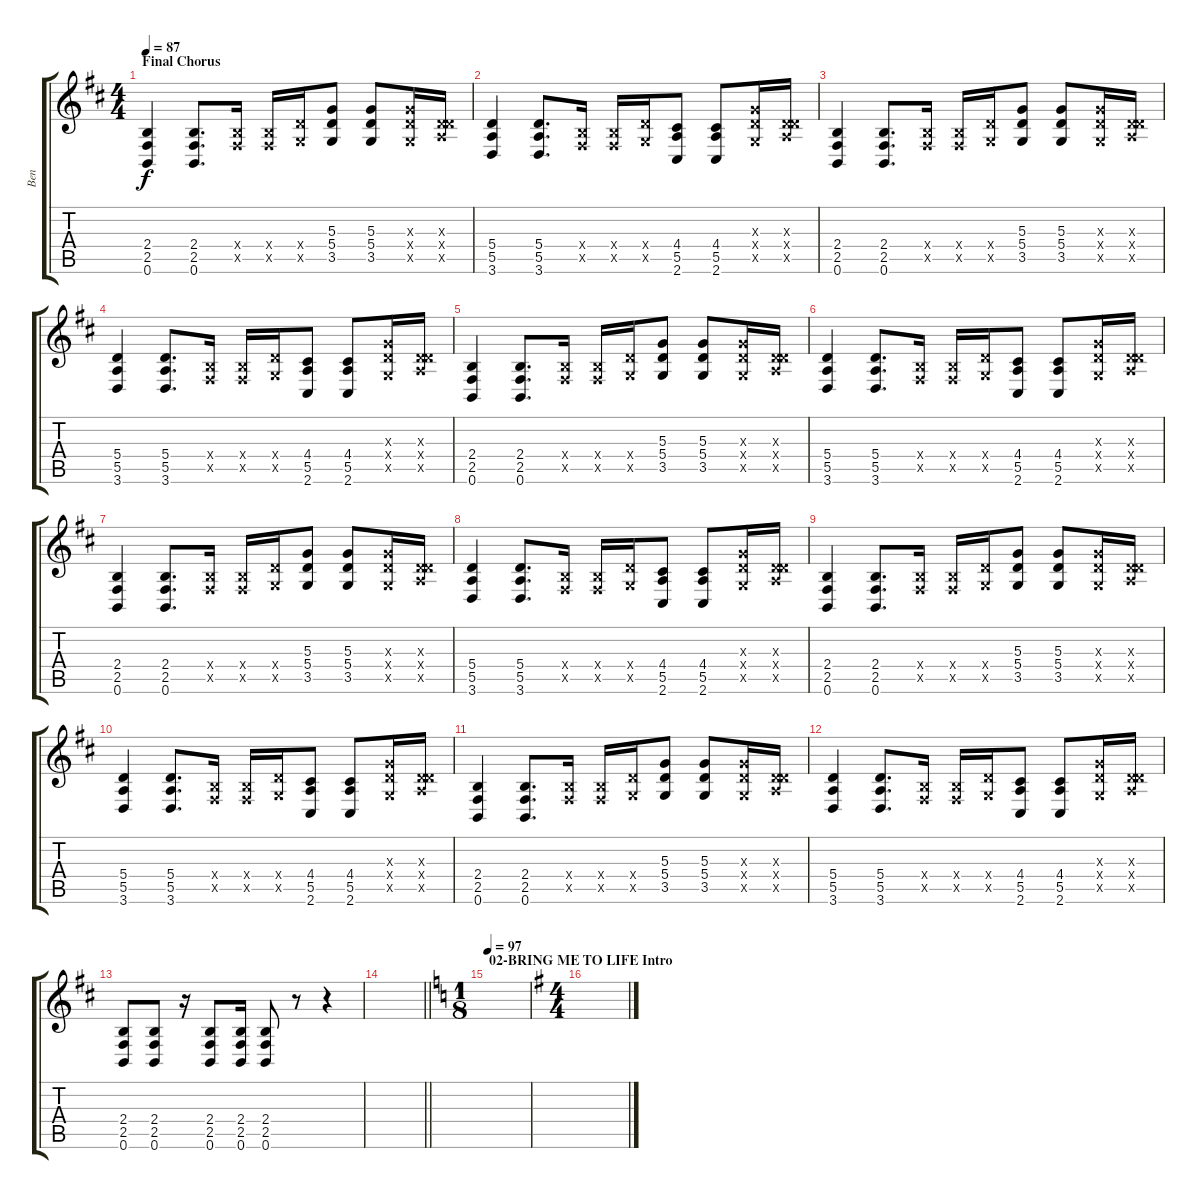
\track ("Ben" "Ben") {instrument overdrivenguitar}
\staff {score tabs}
\tuning (C4 G3 D3 A2 E2 B1) {hide}
\ts (4 4)
\section ("" "Final Chorus")
\tempo 87
\clef g2
\ks d
(2.4 2.5 0.6).4{dy f volume 13 instrument overdrivenguitar} (2.4 2.5 0.6).8{d} (2.4{x} 2.5{x}).16 (2.4{x} 2.5{x}).16 (5.4{x} 3.5{x}).16 (5.3 5.4 3.5).8 (5.3 5.4 3.5).8 (5.3{x} 5.4{x} 3.5{x}).16 (0.3{x} 5.4{x} 5.5{x}).16 |
(5.4 5.5 3.6).4 (5.4 5.5 3.6).8{d} (2.4{x} 2.5{x}).16 (2.4{x} 2.5{x}).16 (5.4{x} 3.5{x}).16 (4.4 5.5 2.6).8 (4.4 5.5 2.6).8 (5.3{x} 5.4{x} 3.5{x}).16 (0.3{x} 5.4{x} 5.5{x}).16 |
(2.4 2.5 0.6).4{volume 13 instrument overdrivenguitar} (2.4 2.5 0.6).8{d} (2.4{x} 2.5{x}).16 (2.4{x} 2.5{x}).16 (5.4{x} 3.5{x}).16 (5.3 5.4 3.5).8 (5.3 5.4 3.5).8 (5.3{x} 5.4{x} 3.5{x}).16 (0.3{x} 5.4{x} 5.5{x}).16 |
(5.4 5.5 3.6).4 (5.4 5.5 3.6).8{d} (2.4{x} 2.5{x}).16 (2.4{x} 2.5{x}).16 (5.4{x} 3.5{x}).16 (4.4 5.5 2.6).8 (4.4 5.5 2.6).8 (5.3{x} 5.4{x} 3.5{x}).16 (0.3{x} 5.4{x} 5.5{x}).16 |
(2.4 2.5 0.6).4{volume 13 instrument overdrivenguitar} (2.4 2.5 0.6).8{d} (2.4{x} 2.5{x}).16 (2.4{x} 2.5{x}).16 (5.4{x} 3.5{x}).16 (5.3 5.4 3.5).8 (5.3 5.4 3.5).8 (5.3{x} 5.4{x} 3.5{x}).16 (0.3{x} 5.4{x} 5.5{x}).16 |
(5.4 5.5 3.6).4 (5.4 5.5 3.6).8{d} (2.4{x} 2.5{x}).16 (2.4{x} 2.5{x}).16 (5.4{x} 3.5{x}).16 (4.4 5.5 2.6).8 (4.4 5.5 2.6).8 (5.3{x} 5.4{x} 3.5{x}).16 (0.3{x} 5.4{x} 5.5{x}).16 |
(2.4 2.5 0.6).4{volume 13 instrument overdrivenguitar} (2.4 2.5 0.6).8{d} (2.4{x} 2.5{x}).16 (2.4{x} 2.5{x}).16 (5.4{x} 3.5{x}).16 (5.3 5.4 3.5).8 (5.3 5.4 3.5).8 (5.3{x} 5.4{x} 3.5{x}).16 (0.3{x} 5.4{x} 5.5{x}).16 |
(5.4 5.5 3.6).4 (5.4 5.5 3.6).8{d} (2.4{x} 2.5{x}).16 (2.4{x} 2.5{x}).16 (5.4{x} 3.5{x}).16 (4.4 5.5 2.6).8 (4.4 5.5 2.6).8 (5.3{x} 5.4{x} 3.5{x}).16 (0.3{x} 5.4{x} 5.5{x}).16 |
(2.4 2.5 0.6).4{volume 13 instrument overdrivenguitar} (2.4 2.5 0.6).8{d} (2.4{x} 2.5{x}).16 (2.4{x} 2.5{x}).16 (5.4{x} 3.5{x}).16 (5.3 5.4 3.5).8 (5.3 5.4 3.5).8 (5.3{x} 5.4{x} 3.5{x}).16 (0.3{x} 5.4{x} 5.5{x}).16 |
(5.4 5.5 3.6).4 (5.4 5.5 3.6).8{d} (2.4{x} 2.5{x}).16 (2.4{x} 2.5{x}).16 (5.4{x} 3.5{x}).16 (4.4 5.5 2.6).8 (4.4 5.5 2.6).8 (5.3{x} 5.4{x} 3.5{x}).16 (0.3{x} 5.4{x} 5.5{x}).16 |
(2.4 2.5 0.6).4{volume 13 instrument overdrivenguitar} (2.4 2.5 0.6).8{d} (2.4{x} 2.5{x}).16 (2.4{x} 2.5{x}).16 (5.4{x} 3.5{x}).16 (5.3 5.4 3.5).8 (5.3 5.4 3.5).8 (5.3{x} 5.4{x} 3.5{x}).16 (0.3{x} 5.4{x} 5.5{x}).16 |
(5.4 5.5 3.6).4 (5.4 5.5 3.6).8{d} (2.4{x} 2.5{x}).16 (2.4{x} 2.5{x}).16 (5.4{x} 3.5{x}).16 (4.4 5.5 2.6).8 (4.4 5.5 2.6).8 (5.3{x} 5.4{x} 3.5{x}).16 (0.3{x} 5.4{x} 5.5{x}).16 |
(2.4 2.5 0.6).8 (2.4 2.5 0.6).8 r.16 (2.4 2.5 0.6).8 (2.4 2.5 0.6).16 (2.4 2.5 0.6).8 r.8 r.4 |
\barLineRight lightlight
|
\ts (1 8)
\section ("" "02-BRING ME TO LIFE Intro")
\tempo 97
\ks c
|
\ts (4 4)
\ks g
